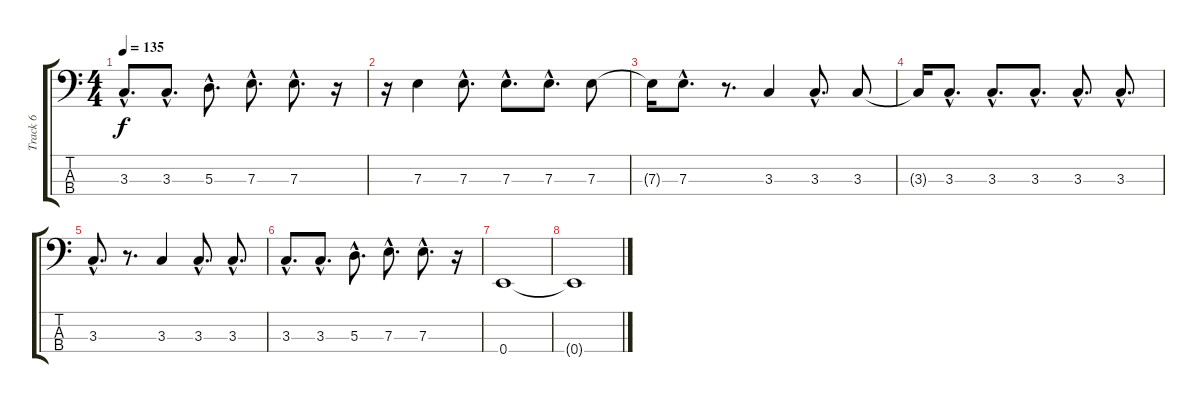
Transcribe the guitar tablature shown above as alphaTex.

\track ("Track 6" "Track 6") {instrument electricbassfinger}
\staff {score tabs}
\tuning (G2 D2 A1 E1) {hide}
\ts (4 4)
\tempo 135
\clef f4
\ks c
3.3{hac}.8{d dy f} 3.3{hac}.8{d} 5.3{hac}.8{d} 7.3{hac}.8{d} 7.3{hac}.8{d} r.16 |
r.16 7.3.4 7.3{hac}.8{d} 7.3{hac}.8{d} 7.3{hac}.8{d} 7.3.8 |
7.3{t}.16 7.3{hac}.8{d} r.8{d} 3.3.4 3.3{hac}.8{d} 3.3.8 |
3.3{t}.16 3.3{hac}.8{d} 3.3{hac}.8{d} 3.3{hac}.8{d} 3.3{hac}.8{d} 3.3{hac}.8{d} |
3.3{hac}.8{d} r.8{d} 3.3.4 3.3{hac}.8{d} 3.3{hac}.8{d} |
3.3{hac}.8{d} 3.3{hac}.8{d} 5.3{hac}.8{d} 7.3{hac}.8{d} 7.3{hac}.8{d} r.16 |
0.4.1 |
0.4{t}.1
